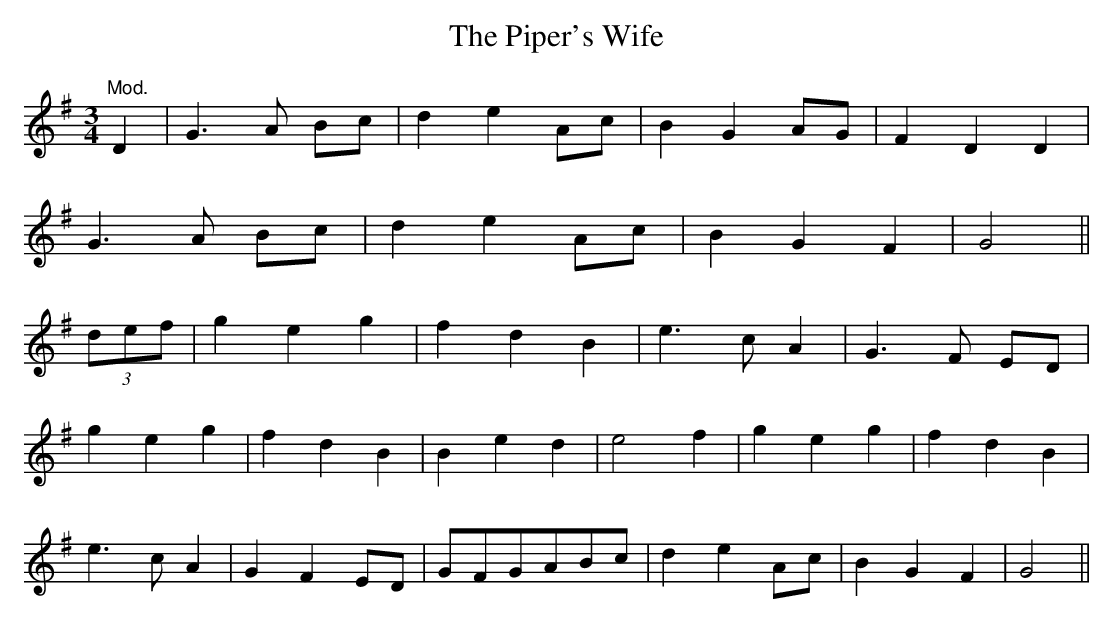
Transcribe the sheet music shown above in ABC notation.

X:1
T:The Piper's Wife
M:3/4
K:G major
L:1/4
"Mod."D|G>A B/c/|de A/c/|BG A/G/|FDD|
G>A B/c/|de A/c/|BGF|G2||
(3d/e/f/|geg|fdB|e>c A|G>F E/D/|
geg|fdB|Bed|e2 f|geg|fdB|
e>c A|GF E/D/|G/F/G/A/B/c/|de A/c/|BGF|G2||
